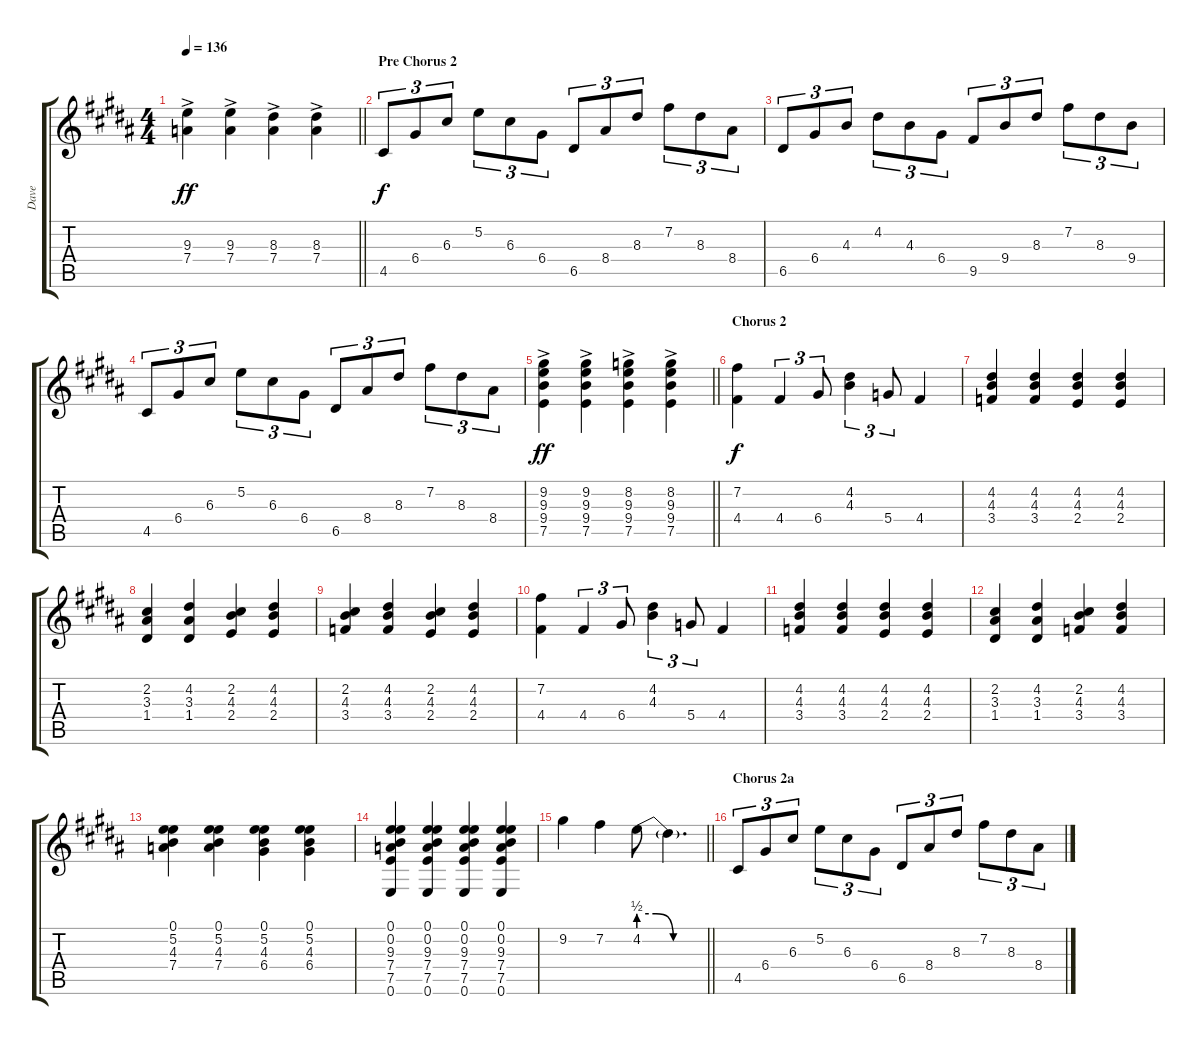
\track ("Dave" "Dave") {instrument overdrivenguitar}
\staff {score tabs}
\tuning (E4 B3 G3 D3 A2 E2) {hide}
\ts (4 4)
\tempo 136
\clef g2
\barLineRight lightlight
\ks b
(9.3{ac} 7.4{ac}).4{dy ff} (9.3{ac} 7.4{ac}).4 (8.3{ac} 7.4{ac}).4 (8.3{ac} 7.4{ac}).4 |
\section ("" "Pre Chorus 2")
4.5.8{tu (3 2) dy f} 6.4.8{tu (3 2)} 6.3.8{tu (3 2)} 5.2.8{tu (3 2)} 6.3.8{tu (3 2)} 6.4.8{tu (3 2)} 6.5.8{tu (3 2)} 8.4.8{tu (3 2)} 8.3.8{tu (3 2)} 7.2.8{tu (3 2)} 8.3.8{tu (3 2)} 8.4.8{tu (3 2)} |
6.5.8{tu (3 2)} 6.4.8{tu (3 2)} 4.3.8{tu (3 2)} 4.2.8{tu (3 2)} 4.3.8{tu (3 2)} 6.4.8{tu (3 2)} 9.5.8{tu (3 2)} 9.4.8{tu (3 2)} 8.3.8{tu (3 2)} 7.2.8{tu (3 2)} 8.3.8{tu (3 2)} 9.4.8{tu (3 2)} |
4.5.8{tu (3 2)} 6.4.8{tu (3 2)} 6.3.8{tu (3 2)} 5.2.8{tu (3 2)} 6.3.8{tu (3 2)} 6.4.8{tu (3 2)} 6.5.8{tu (3 2)} 8.4.8{tu (3 2)} 8.3.8{tu (3 2)} 7.2.8{tu (3 2)} 8.3.8{tu (3 2)} 8.4.8{tu (3 2)} |
\barLineRight lightlight
(9.2{ac} 9.3{ac} 9.4{ac} 7.5{ac}).4{dy ff} (9.2{ac} 9.3{ac} 9.4{ac} 7.5{ac}).4 (8.2{ac} 9.3{ac} 9.4{ac} 7.5{ac}).4 (8.2{ac} 9.3{ac} 9.4{ac} 7.5{ac}).4 |
\section ("" "Chorus 2")
(7.2 4.4).4{dy f} 4.4.4{tu (3 2)} 6.4.8{tu (3 2)} (4.2 4.3).4{tu (3 2)} 5.4.8{tu (3 2)} 4.4.4 |
(4.2 4.3 3.4).4 (4.2 4.3 3.4).4 (4.2 4.3 2.4).4 (4.2 4.3 2.4).4 |
(2.2 3.3 1.4).4 (4.2 3.3 1.4).4 (2.2 4.3 2.4).4 (4.2 4.3 2.4).4 |
(2.2 4.3 3.4).4 (4.2 4.3 3.4).4 (2.2 4.3 2.4).4 (4.2 4.3 2.4).4 |
(7.2 4.4).4 4.4.4{tu (3 2)} 6.4.8{tu (3 2)} (4.2 4.3).4{tu (3 2)} 5.4.8{tu (3 2)} 4.4.4 |
(4.2 4.3 3.4).4 (4.2 4.3 3.4).4 (4.2 4.3 2.4).4 (4.2 4.3 2.4).4 |
(2.2 3.3 1.4).4 (4.2 3.3 1.4).4 (2.2 4.3 3.4).4 (4.2 4.3 3.4).4 |
(0.1 5.2 4.3 7.4).4 (0.1 5.2 4.3 7.4).4 (0.1 5.2 4.3 6.4).4 (0.1 5.2 4.3 6.4).4 |
(0.1 0.2 9.3 7.4 7.5 0.6).4 (0.1 0.2 9.3 7.4 7.5 0.6).4 (0.1 0.2 9.3 7.4 7.5 0.6).4 (0.1 0.2 9.3 7.4 7.5 0.6).4 |
\barLineRight lightlight
9.2.4 7.2.4 4.2{be (custom 0 2 15 2 30 0 60 0)}.8 4.2{t}.4{d} |
\section ("" "Chorus 2a")
4.5.8{tu (3 2)} 6.4.8{tu (3 2)} 6.3.8{tu (3 2)} 5.2.8{tu (3 2)} 6.3.8{tu (3 2)} 6.4.8{tu (3 2)} 6.5.8{tu (3 2)} 8.4.8{tu (3 2)} 8.3.8{tu (3 2)} 7.2.8{tu (3 2)} 8.3.8{tu (3 2)} 8.4.8{tu (3 2)}
